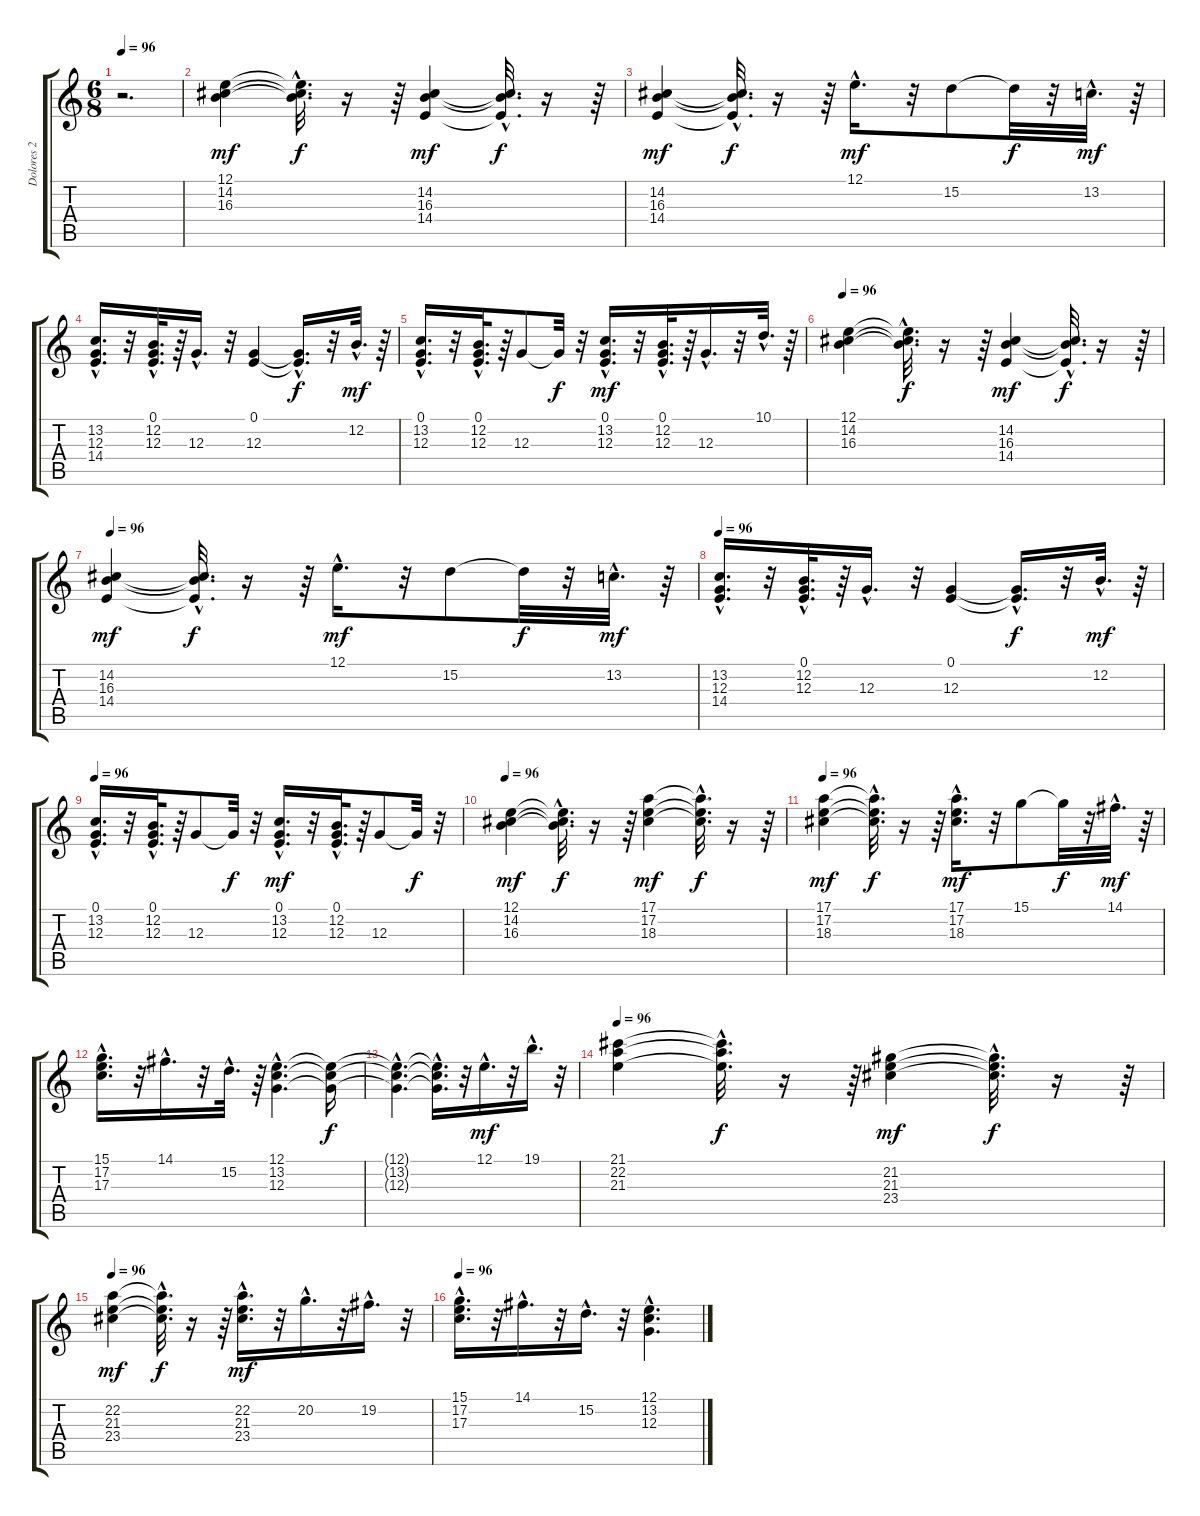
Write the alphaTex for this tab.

\track ("Dolores 2" "Dolores 2") {instrument pad3polysynth}
\staff {score tabs}
\tuning (E4 B3 G3 D3 A2 E2) {hide}
\ts (6 8)
\tempo 96
\clef g2
\ks c
r.2{d dy mf} |
(12.1 14.2 16.3).4 (12.1{hac t} 14.2{hac t} 16.3{hac t}).32{d dy f} r.16 r.64 (14.2 16.3 14.4).4{dy mf} (14.2{hac t} 16.3{hac t} 14.4{hac t}).32{d dy f} r.16 r.64 |
(14.2 16.3 14.4).4{dy mf} (14.2{hac t} 16.3{hac t} 14.4{hac t}).32{d dy f} r.16 r.64 12.1{hac}.16{d dy mf} r.32 15.2.8 15.2{t}.32{dy f} r.32 13.2{hac}.32{d dy mf} r.64 |
(13.2{hac} 12.3{hac} 14.4{hac}).16{d} r.32 (0.1{hac} 12.2{hac} 12.3{hac}).32{d} r.64 12.3{hac}.16{d} r.32 (0.1 12.3).4 (0.1{hac t} 12.3{hac t}).16{d dy f} r.32 12.2{hac}.32{d dy mf} r.64 |
(0.1{hac} 13.2{hac} 12.3{hac}).16{d} r.32 (0.1{hac} 12.2{hac} 12.3{hac}).32{d} r.64 12.3.8 12.3{t}.32{dy f} r.32 (0.1{hac} 13.2{hac} 12.3{hac}).16{d dy mf} r.32 (0.1{hac} 12.2{hac} 12.3{hac}).32{d} r.64 12.3{hac}.16{d} r.32 10.1{hac}.32{d} r.64 |
\tempo 96
(12.1 14.2 16.3).4 (12.1{hac t} 14.2{hac t} 16.3{hac t}).32{d dy f} r.16 r.64 (14.2 16.3 14.4).4{dy mf} (14.2{hac t} 16.3{hac t} 14.4{hac t}).32{d dy f} r.16 r.64 |
\tempo 96
(14.2 16.3 14.4).4{dy mf} (14.2{hac t} 16.3{hac t} 14.4{hac t}).32{d dy f} r.16 r.64 12.1{hac}.16{d dy mf} r.32 15.2.8 15.2{t}.32{dy f} r.32 13.2{hac}.32{d dy mf} r.64 |
\tempo 96
(13.2{hac} 12.3{hac} 14.4{hac}).16{d} r.32 (0.1{hac} 12.2{hac} 12.3{hac}).32{d} r.64 12.3{hac}.16{d} r.32 (0.1 12.3).4 (0.1{hac t} 12.3{hac t}).16{d dy f} r.32 12.2{hac}.32{d dy mf} r.64 |
\tempo 96
(0.1{hac} 13.2{hac} 12.3{hac}).16{d} r.32 (0.1{hac} 12.2{hac} 12.3{hac}).32{d} r.64 12.3.8 12.3{t}.32{dy f} r.32 (0.1{hac} 13.2{hac} 12.3{hac}).16{d dy mf} r.32 (0.1{hac} 12.2{hac} 12.3{hac}).32{d} r.64 12.3.8 12.3{t}.32{dy f} r.32 |
\tempo 96
(12.1 14.2 16.3).4{dy mf} (12.1{hac t} 14.2{hac t} 16.3{hac t}).32{d dy f} r.16 r.64 (17.1 17.2 18.3).4{dy mf} (17.1{hac t} 17.2{hac t} 18.3{hac t}).32{d dy f} r.16 r.64 |
\tempo 96
(17.1 17.2 18.3).4{dy mf} (17.1{hac t} 17.2{hac t} 18.3{hac t}).32{d dy f} r.16 r.64 (17.1{hac} 17.2{hac} 18.3{hac}).16{d dy mf} r.32 15.1.8 15.1{t}.32{dy f} r.32 14.1{hac}.32{d dy mf} r.64 |
(15.1{hac} 17.2{hac} 17.3{hac}).16{d} r.32 14.1{hac}.16{d} r.32 15.2{hac}.32{d} r.64 (12.1{hac} 13.2{hac} 12.3{hac}).4{d} (12.1{t} 13.2{t} 12.3{t}).16{dy f} |
(12.1{hac t} 13.2{hac t} 12.3{hac t}).4{d} (12.1{hac t} 13.2{hac t} 12.3{hac t}).16{d} r.32 12.1{hac}.16{d dy mf} r.32 19.1{hac}.16{d} r.32 |
\tempo 96
(21.1 22.2 21.3).4 (21.1{hac t} 22.2{hac t} 21.3{hac t}).32{d dy f} r.16 r.64 (21.2 21.3 23.4).4{dy mf} (21.2{hac t} 21.3{hac t} 23.4{hac t}).32{d dy f} r.16 r.64 |
\tempo 96
(22.2 21.3 23.4).4{dy mf} (22.2{hac t} 21.3{hac t} 23.4{hac t}).32{d dy f} r.16 r.64 (22.2{hac} 21.3{hac} 23.4{hac}).16{d dy mf} r.32 20.2{hac}.16{d} r.32 19.2{hac}.16{d} r.32 |
\tempo 96
(15.1{hac} 17.2{hac} 17.3{hac}).16{d} r.32 14.1{hac}.16{d} r.32 15.2{hac}.16{d} r.32 (12.1{hac} 13.2{hac} 12.3{hac}).4{d}
